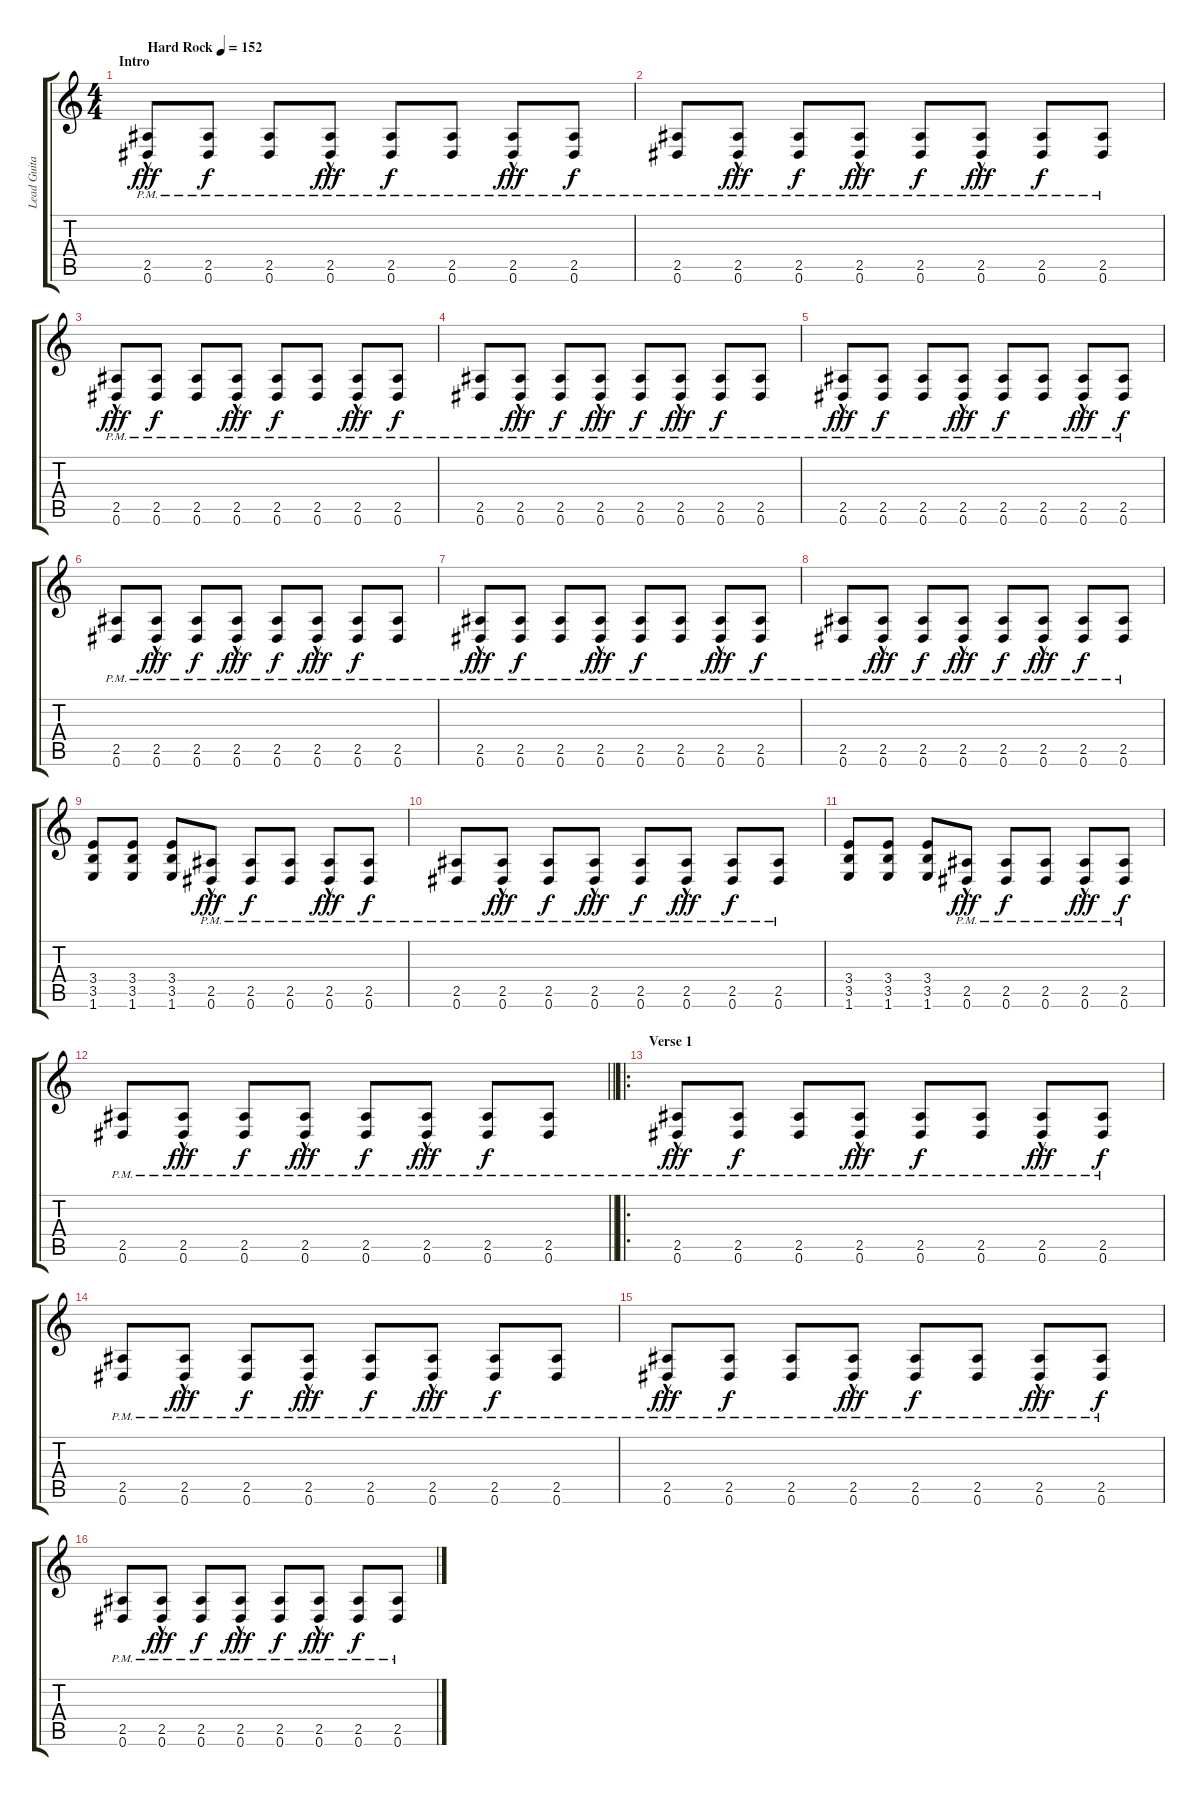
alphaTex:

\track ("Lead Guitar" "Lead Guita") {instrument distortionguitar}
\staff {score tabs}
\tuning (Eb4 Bb3 Gb3 Db3 Ab2 Eb2) {hide}
\ts (4 4)
\section ("" "Intro")
\tempo (152 "Hard Rock")
\clef g2
\ks c
(2.5{pm} 0.6{hac pm}).8{dy fff instrument distortionguitar} (2.5{pm} 0.6{pm}).8{dy f} (2.5{pm} 0.6{pm}).8 (2.5{pm} 0.6{hac pm}).8{dy fff} (2.5{pm} 0.6{pm}).8{dy f} (2.5{pm} 0.6{pm}).8 (2.5{pm} 0.6{hac pm}).8{dy fff} (2.5{pm} 0.6{pm}).8{dy f} |
(2.5{pm} 0.6{pm}).8 (2.5{pm} 0.6{hac pm}).8{dy fff} (2.5{pm} 0.6{pm}).8{dy f} (2.5{pm} 0.6{hac pm}).8{dy fff} (2.5{pm} 0.6{pm}).8{dy f} (2.5{pm} 0.6{hac pm}).8{dy fff} (2.5{pm} 0.6{pm}).8{dy f} (2.5{pm} 0.6{pm}).8 |
(2.5{pm} 0.6{hac pm}).8{dy fff} (2.5{pm} 0.6{pm}).8{dy f} (2.5{pm} 0.6{pm}).8 (2.5{pm} 0.6{hac pm}).8{dy fff} (2.5{pm} 0.6{pm}).8{dy f} (2.5{pm} 0.6{pm}).8 (2.5{pm} 0.6{hac pm}).8{dy fff} (2.5{pm} 0.6{pm}).8{dy f} |
(2.5{pm} 0.6{pm}).8 (2.5{pm} 0.6{hac pm}).8{dy fff} (2.5{pm} 0.6{pm}).8{dy f} (2.5{pm} 0.6{hac pm}).8{dy fff} (2.5{pm} 0.6{pm}).8{dy f} (2.5{pm} 0.6{hac pm}).8{dy fff} (2.5{pm} 0.6{pm}).8{dy f} (2.5{pm} 0.6{pm}).8 |
(2.5{pm} 0.6{hac pm}).8{dy fff} (2.5{pm} 0.6{pm}).8{dy f} (2.5{pm} 0.6{pm}).8 (2.5{pm} 0.6{hac pm}).8{dy fff} (2.5{pm} 0.6{pm}).8{dy f} (2.5{pm} 0.6{pm}).8 (2.5{pm} 0.6{hac pm}).8{dy fff} (2.5{pm} 0.6{pm}).8{dy f} |
(2.5{pm} 0.6{pm}).8 (2.5{pm} 0.6{hac pm}).8{dy fff} (2.5{pm} 0.6{pm}).8{dy f} (2.5{pm} 0.6{hac pm}).8{dy fff} (2.5{pm} 0.6{pm}).8{dy f} (2.5{pm} 0.6{hac pm}).8{dy fff} (2.5{pm} 0.6{pm}).8{dy f} (2.5{pm} 0.6{pm}).8 |
(2.5{pm} 0.6{hac pm}).8{dy fff} (2.5{pm} 0.6{pm}).8{dy f} (2.5{pm} 0.6{pm}).8 (2.5{pm} 0.6{hac pm}).8{dy fff} (2.5{pm} 0.6{pm}).8{dy f} (2.5{pm} 0.6{pm}).8 (2.5{pm} 0.6{hac pm}).8{dy fff} (2.5{pm} 0.6{pm}).8{dy f} |
(2.5{pm} 0.6{pm}).8 (2.5{pm} 0.6{hac pm}).8{dy fff} (2.5{pm} 0.6{pm}).8{dy f} (2.5{pm} 0.6{hac pm}).8{dy fff} (2.5{pm} 0.6{pm}).8{dy f} (2.5{pm} 0.6{hac pm}).8{dy fff} (2.5{pm} 0.6{pm}).8{dy f} (2.5{pm} 0.6{pm}).8 |
(3.4 3.5 1.6).8 (3.4 3.5 1.6).8 (3.4 3.5 1.6).8 (2.5{pm} 0.6{hac pm}).8{dy fff} (2.5{pm} 0.6{pm}).8{dy f} (2.5{pm} 0.6{pm}).8 (2.5{pm} 0.6{hac pm}).8{dy fff} (2.5{pm} 0.6{pm}).8{dy f} |
(2.5{pm} 0.6{pm}).8 (2.5{pm} 0.6{hac pm}).8{dy fff} (2.5{pm} 0.6{pm}).8{dy f} (2.5{pm} 0.6{hac pm}).8{dy fff} (2.5{pm} 0.6{pm}).8{dy f} (2.5{pm} 0.6{hac pm}).8{dy fff} (2.5{pm} 0.6{pm}).8{dy f} (2.5{pm} 0.6{pm}).8 |
(3.4 3.5 1.6).8 (3.4 3.5 1.6).8 (3.4 3.5 1.6).8 (2.5{pm} 0.6{hac pm}).8{dy fff} (2.5{pm} 0.6{pm}).8{dy f} (2.5{pm} 0.6{pm}).8 (2.5{pm} 0.6{hac pm}).8{dy fff} (2.5{pm} 0.6{pm}).8{dy f} |
\barLineRight lightlight
(2.5{pm} 0.6{pm}).8 (2.5{pm} 0.6{hac pm}).8{dy fff} (2.5{pm} 0.6{pm}).8{dy f} (2.5{pm} 0.6{hac pm}).8{dy fff} (2.5{pm} 0.6{pm}).8{dy f} (2.5{pm} 0.6{hac pm}).8{dy fff} (2.5{pm} 0.6{pm}).8{dy f} (2.5{pm} 0.6{pm}).8 |
\ro
\section ("" "Verse 1")
(2.5{pm} 0.6{hac pm}).8{dy fff} (2.5{pm} 0.6{pm}).8{dy f} (2.5{pm} 0.6{pm}).8 (2.5{pm} 0.6{hac pm}).8{dy fff} (2.5{pm} 0.6{pm}).8{dy f} (2.5{pm} 0.6{pm}).8 (2.5{pm} 0.6{hac pm}).8{dy fff} (2.5{pm} 0.6{pm}).8{dy f} |
(2.5{pm} 0.6{pm}).8 (2.5{pm} 0.6{hac pm}).8{dy fff} (2.5{pm} 0.6{pm}).8{dy f} (2.5{pm} 0.6{hac pm}).8{dy fff} (2.5{pm} 0.6{pm}).8{dy f} (2.5{pm} 0.6{hac pm}).8{dy fff} (2.5{pm} 0.6{pm}).8{dy f} (2.5{pm} 0.6{pm}).8 |
(2.5{pm} 0.6{hac pm}).8{dy fff} (2.5{pm} 0.6{pm}).8{dy f} (2.5{pm} 0.6{pm}).8 (2.5{pm} 0.6{hac pm}).8{dy fff} (2.5{pm} 0.6{pm}).8{dy f} (2.5{pm} 0.6{pm}).8 (2.5{pm} 0.6{hac pm}).8{dy fff} (2.5{pm} 0.6{pm}).8{dy f} |
(2.5{pm} 0.6{pm}).8 (2.5{pm} 0.6{hac pm}).8{dy fff} (2.5{pm} 0.6{pm}).8{dy f} (2.5{pm} 0.6{hac pm}).8{dy fff} (2.5{pm} 0.6{pm}).8{dy f} (2.5{pm} 0.6{hac pm}).8{dy fff} (2.5{pm} 0.6{pm}).8{dy f} (2.5{pm} 0.6{pm}).8
